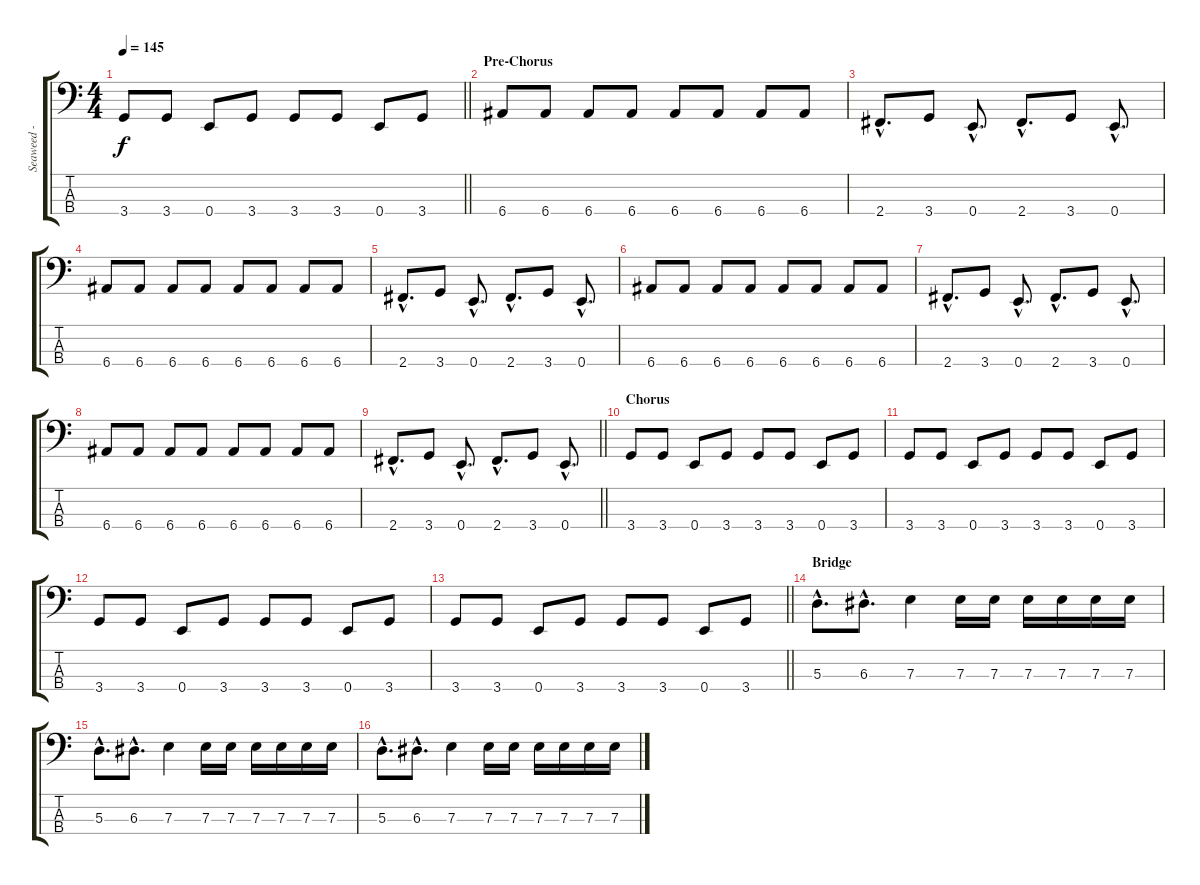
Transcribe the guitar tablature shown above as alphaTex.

\track ("Seaweed - Bass" "Seaweed - ") {instrument electricbassfinger}
\staff {score tabs}
\tuning (G2 D2 A1 E1) {hide}
\ts (4 4)
\tempo 145
\clef f4
\barLineRight lightlight
\ks c
3.4.8{dy f} 3.4.8 0.4.8 3.4.8 3.4.8 3.4.8 0.4.8 3.4.8 |
\section ("" "Pre-Chorus")
6.4.8 6.4.8 6.4.8 6.4.8 6.4.8 6.4.8 6.4.8 6.4.8 |
2.4{hac}.8{d} 3.4.8 0.4{hac}.8{d} 2.4{hac}.8{d} 3.4.8 0.4{hac}.8{d} |
6.4.8 6.4.8 6.4.8 6.4.8 6.4.8 6.4.8 6.4.8 6.4.8 |
2.4{hac}.8{d} 3.4.8 0.4{hac}.8{d} 2.4{hac}.8{d} 3.4.8 0.4{hac}.8{d} |
6.4.8 6.4.8 6.4.8 6.4.8 6.4.8 6.4.8 6.4.8 6.4.8 |
2.4{hac}.8{d} 3.4.8 0.4{hac}.8{d} 2.4{hac}.8{d} 3.4.8 0.4{hac}.8{d} |
6.4.8 6.4.8 6.4.8 6.4.8 6.4.8 6.4.8 6.4.8 6.4.8 |
\barLineRight lightlight
2.4{hac}.8{d} 3.4.8 0.4{hac}.8{d} 2.4{hac}.8{d} 3.4.8 0.4{hac}.8{d} |
\section ("" "Chorus")
3.4.8 3.4.8 0.4.8 3.4.8 3.4.8 3.4.8 0.4.8 3.4.8 |
3.4.8 3.4.8 0.4.8 3.4.8 3.4.8 3.4.8 0.4.8 3.4.8 |
3.4.8 3.4.8 0.4.8 3.4.8 3.4.8 3.4.8 0.4.8 3.4.8 |
\barLineRight lightlight
3.4.8 3.4.8 0.4.8 3.4.8 3.4.8 3.4.8 0.4.8 3.4.8 |
\section ("" "Bridge")
5.3{hac}.8{d} 6.3{hac}.8{d} 7.3.4 7.3.16 7.3.16 7.3.16 7.3.16 7.3.16 7.3.16 |
5.3{hac}.8{d} 6.3{hac}.8{d} 7.3.4 7.3.16 7.3.16 7.3.16 7.3.16 7.3.16 7.3.16 |
5.3{hac}.8{d} 6.3{hac}.8{d} 7.3.4 7.3.16 7.3.16 7.3.16 7.3.16 7.3.16 7.3.16
